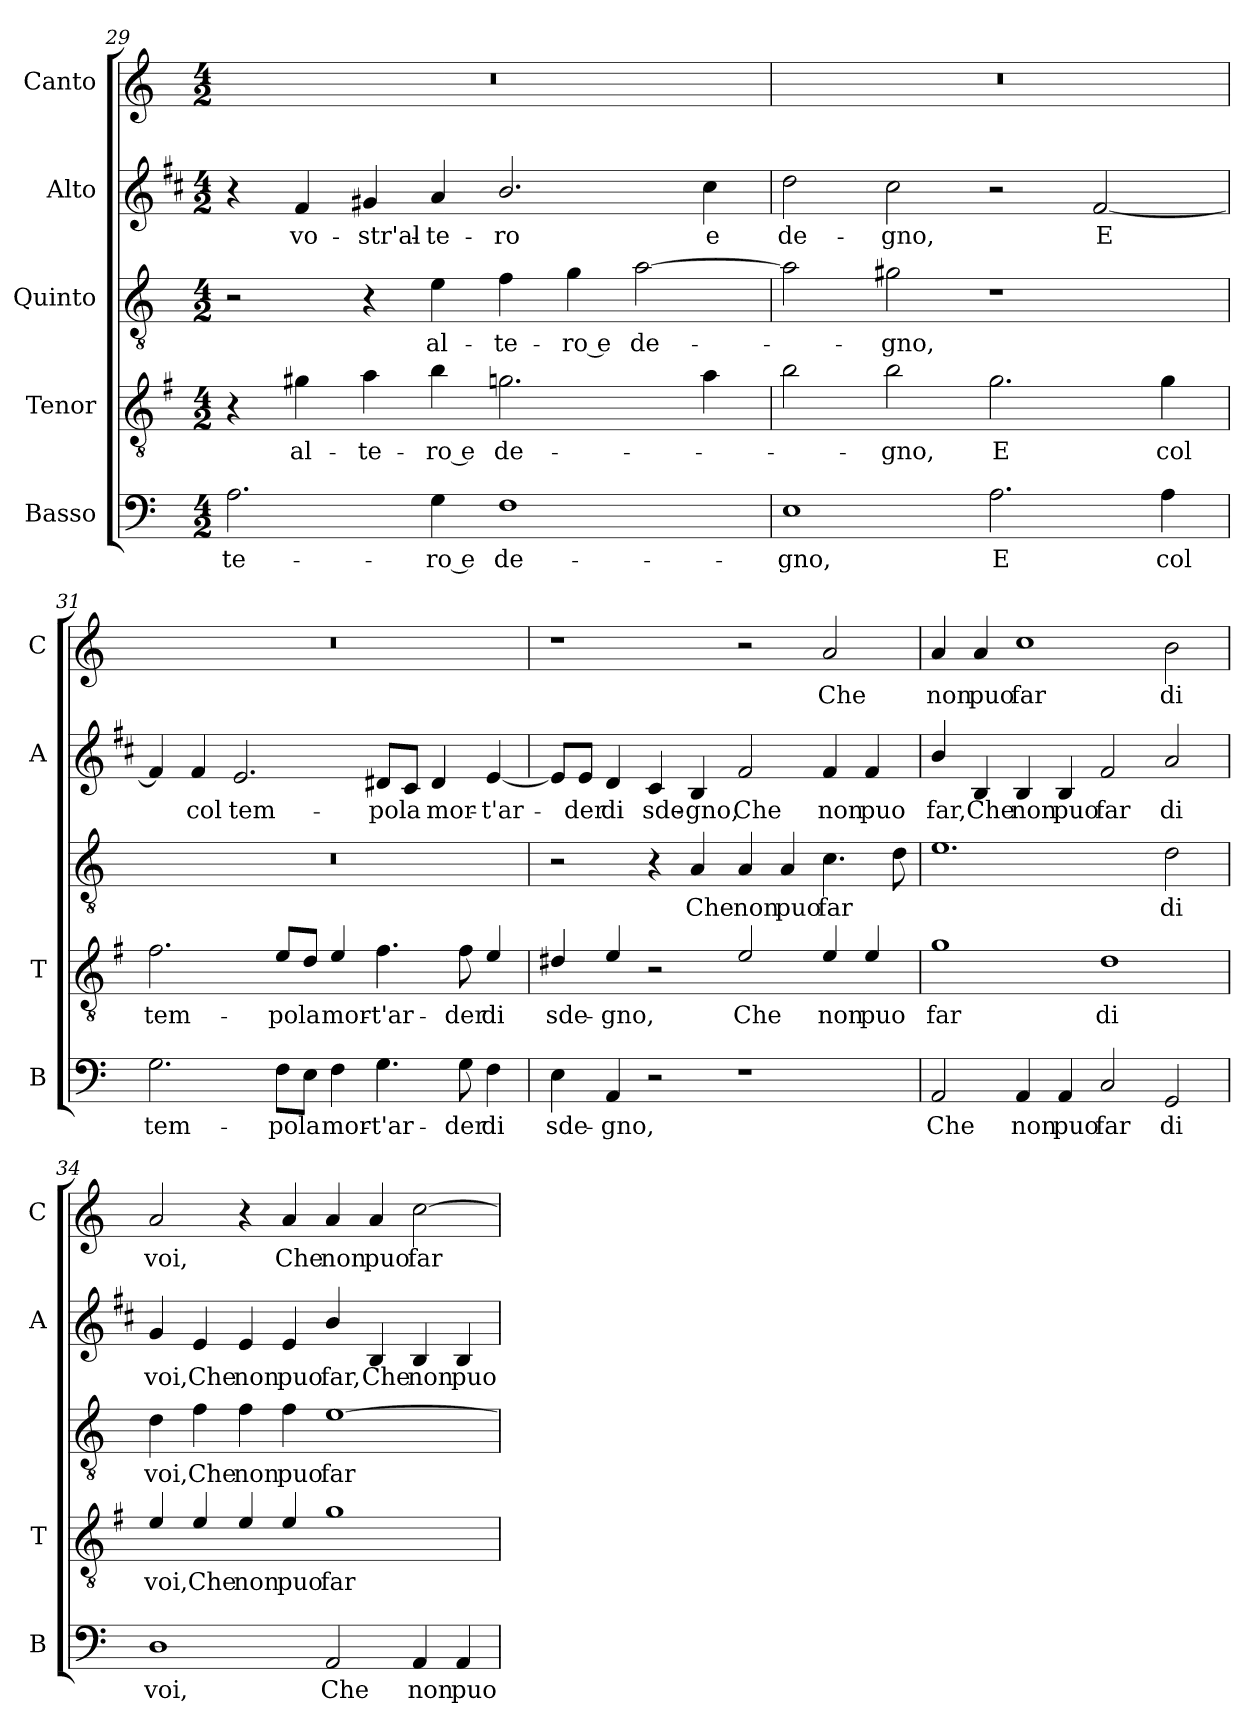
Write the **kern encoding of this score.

**kern	**text	**kern	**text	**kern	**text	**kern	**text	**kern	**text
*part5	*part5	*part4	*part4	*part3	*part3	*part2	*part2	*part1	*part1
*staff5	*staff5	*staff4	*staff4	*staff3	*staff3	*staff2	*staff2	*staff1	*staff1
*I"Basso	*	*I"Tenor	*	*I"Quinto	*	*I"Alto	*	*I"Canto	*
*I'B	*	*I'T	*	*	*	*I'A	*	*I'C	*
*clefF4	*	*clefGv2	*	*clefGv2	*	*clefG2	*	*clefG2	*
*	*	*ITrd4c7	*	*	*	*ITrd1c2	*	*	*
*k[]	*	*k[]	*	*k[]	*	*k[]	*	*k[]	*
*C:	*	*C:	*	*C:	*	*C:	*	*C:	*
*M4/2	*	*M4/2	*	*M4/2	*	*M4/2	*	*M4/2	*
=29	=29	=29	=29	=29	=29	=29	=29	=29	=29
!	!LO:LY:b	!	!	!	!	!	!	!	!
2.A\	-te-	4r	.	2r	.	4r	.	0r	.
!	!	!	!LO:LY:b	!	!	!	!LO:LY:b	!	!
.	.	4c#X\	al-	.	.	4e/	vo-	.	.
!	!	!	!LO:LY:b	!	!	!	!LO:LY:b	!	!
.	.	4d\	-te-	4r	.	4f#X/	-str'al-	.	.
!	!LO:LY:b	!	!LO:LY:b	!	!LO:LY:b	!	!LO:LY:b	!	!
4G\	-ro e	4e\	-ro e	4e\	al-	4g/	-te-	.	.
!	!LO:LY:b	!	!LO:LY:b	!	!LO:LY:b	!	!LO:LY:b	!	!
1F	de-	2.cn\	de-	4f\	-te-	2.a/	-ro	.	.
!	!	!	!	!	!LO:LY:b	!	!	!	!
.	.	.	.	4g\	-ro e	.	.	.	.
!	!	!	!	!	!LO:LY:b	!	!	!	!
.	.	.	.	[2a\	de-	.	.	.	.
!	!	!	!	!	!	!	!LO:LY:b	!	!
.	.	4d\	.	.	.	4b\	e	.	.
=30	=30	=30	=30	=30	=30	=30	=30	=30	=30
!	!LO:LY:b	!	!	!	!	!	!LO:LY:b	!	!
1E	-gno,	2e\	.	2a\]	.	2cc\	de-	0r	.
!	!	!	!LO:LY:b	!	!LO:LY:b	!	!LO:LY:b	!	!
.	.	2e\	-gno,	2g#X\	-gno,	2b\	-gno,	.	.
!	!LO:LY:b	!	!LO:LY:b	!	!	!	!	!	!
2.A\	E	2.c\	E	1r	.	2r	.	.	.
!	!	!	!	!	!	!	!LO:LY:b	!	!
.	.	.	.	.	.	[2e/	E	.	.
!	!LO:LY:b	!	!LO:LY:b	!	!	!	!	!	!
4A\	col	4c\	col	.	.	.	.	.	.
!!LO:LB:g=z
=31	=31	=31	=31	=31	=31	=31	=31	=31	=31
!	!LO:LY:b	!	!LO:LY:b	!	!	!	!	!	!
2.G\	tem-	2.B\	tem-	0r	.	4e/]	.	0r	.
!	!	!	!	!	!	!	!LO:LY:b	!	!
.	.	.	.	.	.	4e/	col	.	.
!	!	!	!	!	!	!	!LO:LY:b	!	!
.	.	.	.	.	.	2.d/	tem-	.	.
!	!LO:LY:b	!	!LO:LY:b	!	!	!	!	!	!
8F\L	-po	8A/L	-po	.	.	.	.	.	.
!	!LO:LY:b	!	!LO:LY:b	!	!	!	!	!	!
8E\J	la	8G/J	la	.	.	.	.	.	.
!	!LO:LY:b	!	!LO:LY:b	!	!	!	!	!	!
4F\	mor-	4A/	mor-	.	.	.	.	.	.
!	!LO:LY:b	!	!LO:LY:b	!	!	!	!LO:LY:b	!	!
4.G\	-t'ar-	4.B\	-t'ar-	.	.	8c#X/L	-po	.	.
!	!	!	!	!	!	!	!LO:LY:b	!	!
.	.	.	.	.	.	8B/J	la	.	.
!	!	!	!	!	!	!	!LO:LY:b	!	!
.	.	.	.	.	.	4c#/	mor-	.	.
!	!LO:LY:b	!	!LO:LY:b	!	!	!	!	!	!
8G\	-der	8B\	-der	.	.	.	.	.	.
!	!LO:LY:b	!	!LO:LY:b	!	!	!	!LO:LY:b	!	!
4F\	di	4A/	di	.	.	[4d/	-t'ar-	.	.
=32	=32	=32	=32	=32	=32	=32	=32	=32	=32
!	!LO:LY:b	!	!LO:LY:b	!	!	!	!	!	!
4E\	sde-	4G#X/	sde-	2r	.	8d/L]	.	1r	.
!	!	!	!	!	!	!	!LO:LY:b	!	!
.	.	.	.	.	.	8d/J	-der	.	.
!	!LO:LY:b	!	!LO:LY:b	!	!	!	!LO:LY:b	!	!
4AA/	-gno,	4A/	-gno,	.	.	4c/	di	.	.
!	!	!	!	!	!	!	!LO:LY:b	!	!
2r	.	2r	.	4r	.	4B/	sde-	.	.
!	!	!	!	!	!LO:LY:b	!	!LO:LY:b	!	!
.	.	.	.	4A/	Che	4A/	-gno,	.	.
!	!	!	!LO:LY:b	!	!LO:LY:b	!	!LO:LY:b	!	!
1r	.	2A/	Che	4A/	non	2e/	Che	2r	.
!	!	!	!	!	!LO:LY:b	!	!	!	!
.	.	.	.	4A/	puo	.	.	.	.
!	!	!	!LO:LY:b	!	!LO:LY:b	!	!LO:LY:b	!	!LO:LY:b
.	.	4A/	non	4.c\	far	4e/	non	2a/	Che
!	!	!	!LO:LY:b	!	!	!	!LO:LY:b	!	!
.	.	4A/	puo	.	.	4e/	puo	.	.
.	.	.	.	8d\	.	.	.	.	.
=33	=33	=33	=33	=33	=33	=33	=33	=33	=33
!	!LO:LY:b	!	!LO:LY:b	!	!	!	!LO:LY:b	!	!LO:LY:b
2AA/	Che	1c	far	1.e	.	4a/	far,	4a/	non
!	!	!	!	!	!	!	!LO:LY:b	!	!LO:LY:b
.	.	.	.	.	.	4A/	Che	4a/	puo
!	!LO:LY:b	!	!	!	!	!	!LO:LY:b	!	!LO:LY:b
4AA/	non	.	.	.	.	4A/	non	1cc	far
!	!LO:LY:b	!	!	!	!	!	!LO:LY:b	!	!
4AA/	puo	.	.	.	.	4A/	puo	.	.
!	!LO:LY:b	!	!LO:LY:b	!	!	!	!LO:LY:b	!	!
2C/	far	1G	di	.	.	2e/	far	.	.
!	!LO:LY:b	!	!	!	!LO:LY:b	!	!LO:LY:b	!	!LO:LY:b
2GG/	di	.	.	2d\	di	2g/	di	2b\	di
=34	=34	=34	=34	=34	=34	=34	=34	=34	=34
!	!LO:LY:b	!	!LO:LY:b	!	!LO:LY:b	!	!LO:LY:b	!	!LO:LY:b
1D	voi,	4A/	voi,	4d\	voi,	4f/	voi,	2a/	voi,
!	!	!	!LO:LY:b	!	!LO:LY:b	!	!LO:LY:b	!	!
.	.	4A/	Che	4f\	Che	4d/	Che	.	.
!	!	!	!LO:LY:b	!	!LO:LY:b	!	!LO:LY:b	!	!
.	.	4A/	non	4f\	non	4d/	non	4r	.
!	!	!	!LO:LY:b	!	!LO:LY:b	!	!LO:LY:b	!	!LO:LY:b
.	.	4A/	puo	4f\	puo	4d/	puo	4a/	Che
!	!LO:LY:b	!	!LO:LY:b	!	!LO:LY:b	!	!LO:LY:b	!	!LO:LY:b
2AA/	Che	1c	far	[1e	far	4a/	far,	4a/	non
!	!	!	!	!	!	!	!LO:LY:b	!	!LO:LY:b
.	.	.	.	.	.	4A/	Che	4a/	puo
!	!LO:LY:b	!	!	!	!	!	!LO:LY:b	!	!LO:LY:b
4AA/	non	.	.	.	.	4A/	non	[2cc\	far
!	!LO:LY:b	!	!	!	!	!	!LO:LY:b	!	!
4AA/	puo	.	.	.	.	4A/	puo	.	.
=	=	=	=	=	=	=	=	=	=
*-	*-	*-	*-	*-	*-	*-	*-	*-	*-
